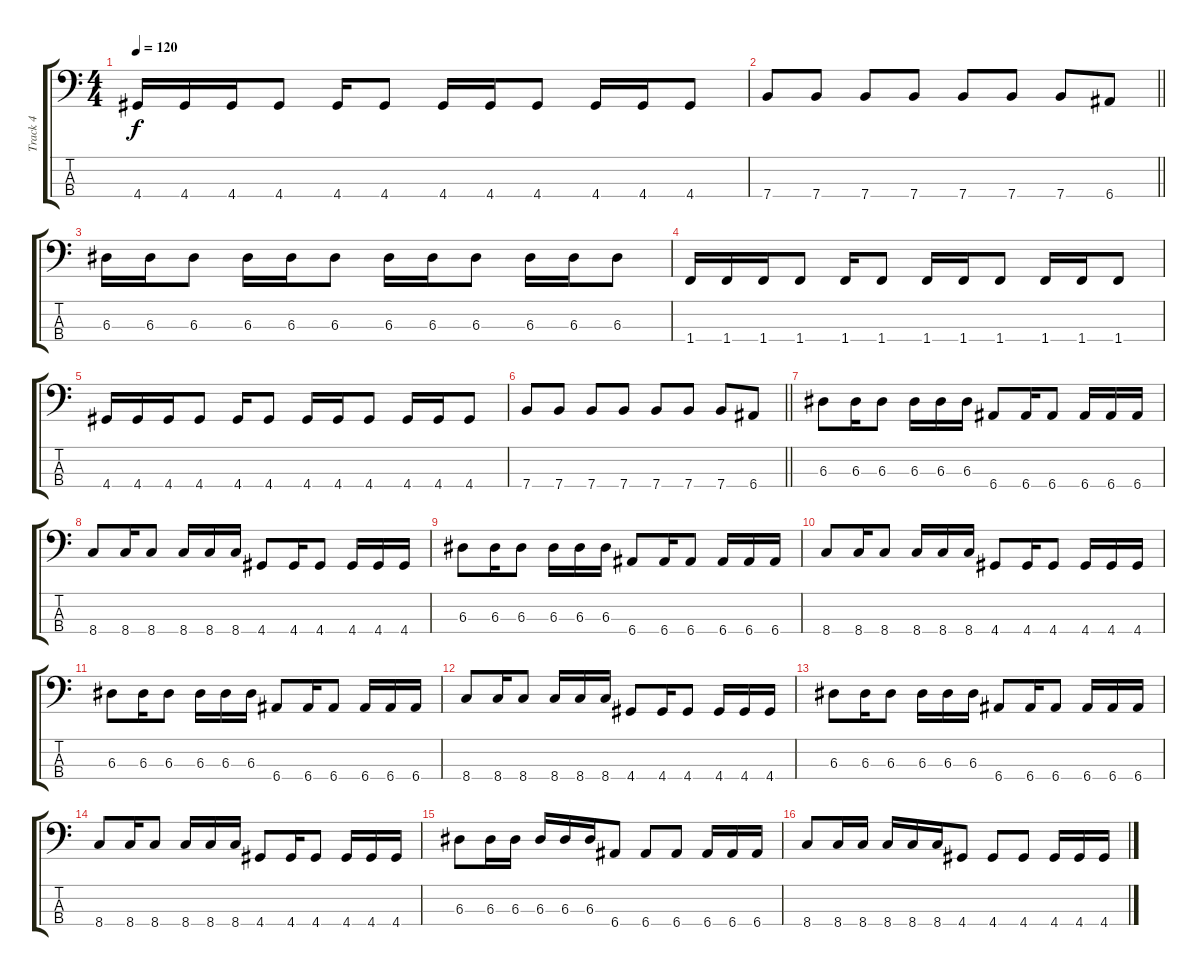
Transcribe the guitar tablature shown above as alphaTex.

\track ("Track 4" "Track 4") {instrument electricbasspick}
\staff {score tabs}
\tuning (G2 D2 A1 E1) {hide}
\ts (4 4)
\tempo 120
\clef f4
\ks c
4.4.16{dy f} 4.4.16 4.4.16 4.4.8 4.4.16 4.4.8 4.4.16 4.4.16 4.4.8 4.4.16 4.4.16 4.4.8 |
\barLineRight lightlight
7.4.8 7.4.8 7.4.8 7.4.8 7.4.8 7.4.8 7.4.8 6.4.8 |
6.3.16 6.3.16 6.3.8 6.3.16 6.3.16 6.3.8 6.3.16 6.3.16 6.3.8 6.3.16 6.3.16 6.3.8 |
1.4.16 1.4.16 1.4.16 1.4.8 1.4.16 1.4.8 1.4.16 1.4.16 1.4.8 1.4.16 1.4.16 1.4.8 |
4.4.16 4.4.16 4.4.16 4.4.8 4.4.16 4.4.8 4.4.16 4.4.16 4.4.8 4.4.16 4.4.16 4.4.8 |
\barLineRight lightlight
7.4.8 7.4.8 7.4.8 7.4.8 7.4.8 7.4.8 7.4.8 6.4.8 |
6.3.8 6.3.16 6.3.8 6.3.16 6.3.16 6.3.16 6.4.8 6.4.16 6.4.8 6.4.16 6.4.16 6.4.16 |
8.4.8 8.4.16 8.4.8 8.4.16 8.4.16 8.4.16 4.4.8 4.4.16 4.4.8 4.4.16 4.4.16 4.4.16 |
6.3.8 6.3.16 6.3.8 6.3.16 6.3.16 6.3.16 6.4.8 6.4.16 6.4.8 6.4.16 6.4.16 6.4.16 |
8.4.8 8.4.16 8.4.8 8.4.16 8.4.16 8.4.16 4.4.8 4.4.16 4.4.8 4.4.16 4.4.16 4.4.16 |
6.3.8 6.3.16 6.3.8 6.3.16 6.3.16 6.3.16 6.4.8 6.4.16 6.4.8 6.4.16 6.4.16 6.4.16 |
8.4.8 8.4.16 8.4.8 8.4.16 8.4.16 8.4.16 4.4.8 4.4.16 4.4.8 4.4.16 4.4.16 4.4.16 |
6.3.8 6.3.16 6.3.8 6.3.16 6.3.16 6.3.16 6.4.8 6.4.16 6.4.8 6.4.16 6.4.16 6.4.16 |
8.4.8 8.4.16 8.4.8 8.4.16 8.4.16 8.4.16 4.4.8 4.4.16 4.4.8 4.4.16 4.4.16 4.4.16 |
6.3.8 6.3.16 6.3.16 6.3.16 6.3.16 6.3.16 6.4.8 6.4.8 6.4.8 6.4.16 6.4.16 6.4.16 |
8.4.8 8.4.16 8.4.16 8.4.16 8.4.16 8.4.16 4.4.8 4.4.8 4.4.8 4.4.16 4.4.16 4.4.16
